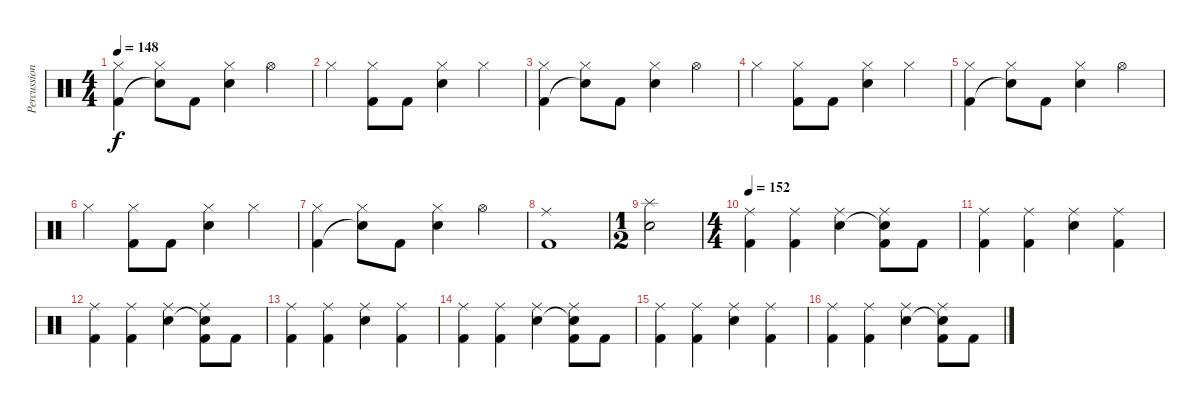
\track ("Percussions" "Percussion") {instrument percussion}
\staff {score}
\articulation defaults
\ts (4 4)
\tempo 148
\clef neutral
\ks c
("Hi-Hat (closed)" "Kick (hit) 2").4{dy f} ("Hi-Hat (closed)" "Snare (hit)"{t}).8 "Kick (hit) 2".8 ("Hi-Hat (closed)" "Electric Snare (hit)").4 "Hi-Hat (open)".4 |
"Hi-Hat (closed)".4 ("Hi-Hat (closed)" "Kick (hit) 2").8 "Kick (hit) 2".8 ("Hi-Hat (closed)" "Electric Snare (hit)").4 "Hi-Hat (closed)".4 |
("Hi-Hat (closed)" "Kick (hit) 2").4 ("Hi-Hat (closed)" "Snare (hit)"{t}).8 "Kick (hit) 2".8 ("Hi-Hat (closed)" "Electric Snare (hit)").4 "Hi-Hat (open)".4 |
"Hi-Hat (closed)".4 ("Hi-Hat (closed)" "Kick (hit) 2").8 "Kick (hit) 2".8 ("Hi-Hat (closed)" "Electric Snare (hit)").4 "Hi-Hat (closed)".4 |
("Hi-Hat (closed)" "Kick (hit) 2").4 ("Hi-Hat (closed)" "Snare (hit)"{t}).8 "Kick (hit) 2".8 ("Hi-Hat (closed)" "Electric Snare (hit)").4 "Hi-Hat (open)".4 |
"Hi-Hat (closed)".4 ("Hi-Hat (closed)" "Kick (hit) 2").8 "Kick (hit) 2".8 ("Hi-Hat (closed)" "Electric Snare (hit)").4 "Hi-Hat (closed)".4 |
("Hi-Hat (closed)" "Kick (hit) 2").4 ("Hi-Hat (closed)" "Snare (hit)"{t}).8 "Kick (hit) 2".8 ("Hi-Hat (closed)" "Electric Snare (hit)").4 "Hi-Hat (open)".4 |
("Ride (middle)" "Kick (hit) 2").1 |
\ts (1 2)
("Splash (hit)" "Electric Snare (hit)").2 |
\ts (4 4)
\tempo 152
("Ride (middle)" "Kick (hit) 2").4 ("Ride (middle)" "Kick (hit) 2").4 ("Ride (middle)" "Electric Snare (hit)").4 ("Ride (middle)" "Snare (hit)"{t} "Kick (hit) 2").8 "Kick (hit) 2".8 |
("Ride (middle)" "Kick (hit) 2").4 ("Ride (middle)" "Kick (hit) 2").4 ("Ride (middle)" "Electric Snare (hit)").4 ("Ride (middle)" "Kick (hit) 2").4 |
("Ride (middle)" "Kick (hit) 2").4 ("Ride (middle)" "Kick (hit) 2").4 ("Ride (middle)" "Electric Snare (hit)").4 ("Ride (middle)" "Snare (hit)"{t} "Kick (hit) 2").8 "Kick (hit) 2".8 |
("Ride (middle)" "Kick (hit) 2").4 ("Ride (middle)" "Kick (hit) 2").4 ("Ride (middle)" "Electric Snare (hit)").4 ("Ride (middle)" "Kick (hit) 2").4 |
("Ride (middle)" "Kick (hit) 2").4 ("Ride (middle)" "Kick (hit) 2").4 ("Ride (middle)" "Electric Snare (hit)").4 ("Ride (middle)" "Snare (hit)"{t} "Kick (hit) 2").8 "Kick (hit) 2".8 |
("Ride (middle)" "Kick (hit) 2").4 ("Ride (middle)" "Kick (hit) 2").4 ("Ride (middle)" "Electric Snare (hit)").4 ("Ride (middle)" "Kick (hit) 2").4 |
("Ride (middle)" "Kick (hit) 2").4 ("Ride (middle)" "Kick (hit) 2").4 ("Ride (middle)" "Electric Snare (hit)").4 ("Ride (middle)" "Snare (hit)"{t} "Kick (hit) 2").8 "Kick (hit) 2".8
